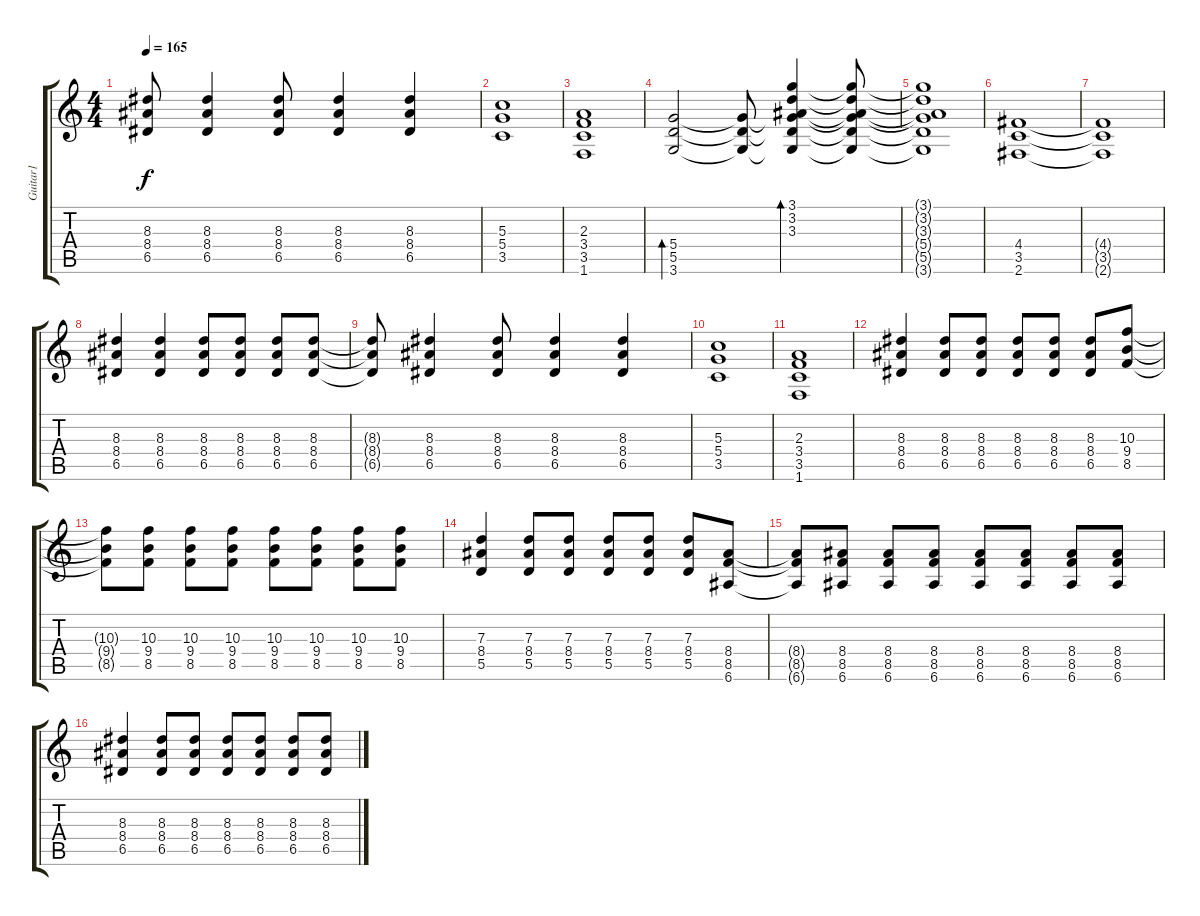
\track ("Guitar1" "Guitar1") {instrument distortionguitar}
\staff {score tabs}
\tuning (E4 B3 G3 D3 A2 E2) {hide}
\ts (4 4)
\tempo 165
\clef g2
\ks c
(8.3{t} 8.4{t} 6.5{t}).8{dy f} (8.3 8.4 6.5).4 (8.3 8.4 6.5).8 (8.3 8.4 6.5).4 (8.3 8.4 6.5).4 |
(5.3 5.4 3.5).1 |
(2.3 3.4 3.5 1.6).1 |
(5.4 5.5 3.6).2{bd 120} (5.4{t} 5.5{t} 3.6{t}).8 (3.1 3.2 3.3 5.4{t} 5.5{t} 3.6{t}).4{bd 240} (3.1{t} 3.2{t} 3.3{t} 5.4{t} 5.5{t} 3.6{t}).8 |
(3.1{t} 3.2{t} 3.3{t} 5.4{t} 5.5{t} 3.6{t}).1 |
(4.4 3.5 2.6).1 |
(4.4{t} 3.5{t} 2.6{t}).1 |
(8.3 8.4 6.5).4 (8.3 8.4 6.5).4 (8.3 8.4 6.5).8 (8.3 8.4 6.5).8 (8.3 8.4 6.5).8 (8.3 8.4 6.5).8 |
(8.3{t} 8.4{t} 6.5{t}).8 (8.3 8.4 6.5).4 (8.3 8.4 6.5).8 (8.3 8.4 6.5).4 (8.3 8.4 6.5).4 |
(5.3 5.4 3.5).1 |
(2.3 3.4 3.5 1.6).1 |
(8.3 8.4 6.5).4 (8.3 8.4 6.5).8 (8.3 8.4 6.5).8 (8.3 8.4 6.5).8 (8.3 8.4 6.5).8 (8.3 8.4 6.5).8 (10.3 9.4 8.5).8 |
(10.3{t} 9.4{t} 8.5{t}).8 (10.3 9.4 8.5).8 (10.3 9.4 8.5).8 (10.3 9.4 8.5).8 (10.3 9.4 8.5).8 (10.3 9.4 8.5).8 (10.3 9.4 8.5).8 (10.3 9.4 8.5).8 |
(7.3 8.4 5.5).4 (7.3 8.4 5.5).8 (7.3 8.4 5.5).8 (7.3 8.4 5.5).8 (7.3 8.4 5.5).8 (7.3 8.4 5.5).8 (8.4 8.5 6.6).8 |
(8.4{t} 8.5{t} 6.6{t}).8 (8.4 8.5 6.6).8 (8.4 8.5 6.6).8 (8.4 8.5 6.6).8 (8.4 8.5 6.6).8 (8.4 8.5 6.6).8 (8.4 8.5 6.6).8 (8.4 8.5 6.6).8 |
(8.3 8.4 6.5).4 (8.3 8.4 6.5).8 (8.3 8.4 6.5).8 (8.3 8.4 6.5).8 (8.3 8.4 6.5).8 (8.3 8.4 6.5).8 (8.3 8.4 6.5).8
